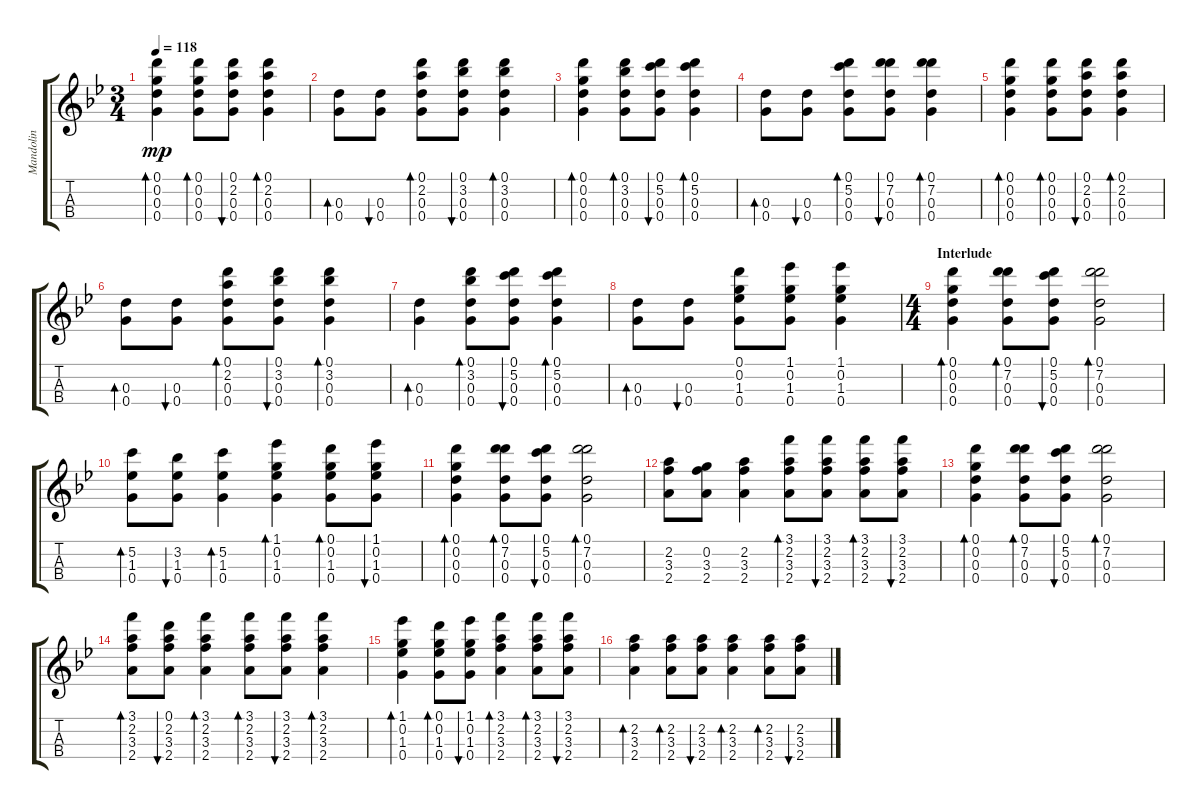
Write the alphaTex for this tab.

\track ("Mandolin" "Mandolin") {instrument acousticguitarsteel}
\staff {score tabs}
\tuning (D5 G4 D4 G3) {hide}
\ts (3 4)
\tempo 118
\clef g2
\ks gminor
(0.1 0.2 0.3 0.4).4{bd 60 dy mp} (0.1 0.2 0.3 0.4).8{bd 60} (0.1 2.2 0.3 0.4).8{bu 60} (0.1 2.2 0.3 0.4).4{bd 60} |
(0.3 0.4).8{bd 60} (0.3 0.4).8{bu 60} (0.1 2.2 0.3 0.4).8{bd 60} (0.1 3.2 0.3 0.4).8{bu 60} (0.1 3.2 0.3 0.4).4{bd 60} |
(0.1 0.2 0.3 0.4).4{bd 60} (0.1 3.2 0.3 0.4).8{bd 60} (0.1 5.2 0.3 0.4).8{bu 60} (0.1 5.2 0.3 0.4).4{bd 60} |
(0.3 0.4).8{bd 60} (0.3 0.4).8{bu 60} (0.1 5.2 0.3 0.4).8{bd 60} (0.1 7.2 0.3 0.4).8{bu 60} (0.1 7.2 0.3 0.4).4{bd 60} |
(0.1 0.2 0.3 0.4).4{bd 60} (0.1 0.2 0.3 0.4).8{bd 60} (0.1 2.2 0.3 0.4).8{bu 60} (0.1 2.2 0.3 0.4).4{bd 60} |
(0.3 0.4).8{bd 60} (0.3 0.4).8{bu 60} (0.1 2.2 0.3 0.4).8{bd 60} (0.1 3.2 0.3 0.4).8{bu 60} (0.1 3.2 0.3 0.4).4{bd 60} |
(0.3 0.4).4{bd 60} (0.1 3.2 0.3 0.4).8{bd 60} (0.1 5.2 0.3 0.4).8{bu 60} (0.1 5.2 0.3 0.4).4{bd 60} |
(0.3 0.4).8{bd 60} (0.3 0.4).8{bu 60} (0.1 0.2 1.3 0.4).8 (1.1 0.2 1.3 0.4).8 (1.1 0.2 1.3 0.4).4 |
\ts (4 4)
\section ("" "Interlude")
(0.1 0.2 0.3 0.4).4{bd 60} (0.1 7.2 0.3 0.4).8{bd 60} (0.1 5.2 0.3 0.4).8{bu 60} (0.1 7.2 0.3 0.4).2{bd 60} |
(5.2 1.3 0.4).8{bd 60} (3.2 1.3 0.4).8{bu 60} (5.2 1.3 0.4).4{bd 60} (1.1 0.2 1.3 0.4).4{bd 60} (0.1 0.2 1.3 0.4).8{bd 60} (1.1 0.2 1.3 0.4).8{bu 60} |
(0.1 0.2 0.3 0.4).4{bd 60} (0.1 7.2 0.3 0.4).8{bd 60} (0.1 5.2 0.3 0.4).8{bu 60} (0.1 7.2 0.3 0.4).2{bd 60} |
(2.2 3.3 2.4).8 (0.2 3.3 2.4).8 (2.2 3.3 2.4).4 (3.1 2.2 3.3 2.4).8{bd 60} (3.1 2.2 3.3 2.4).8{bu 60} (3.1 2.2 3.3 2.4).8{bd 60} (3.1 2.2 3.3 2.4).8{bu 60} |
(0.1 0.2 0.3 0.4).4{bd 60} (0.1 7.2 0.3 0.4).8{bd 60} (0.1 5.2 0.3 0.4).8{bu 60} (0.1 7.2 0.3 0.4).2{bd 60} |
(3.1 2.2 3.3 2.4).8{bd 60} (0.1 2.2 3.3 2.4).8{bu 30} (3.1 2.2 3.3 2.4).4{bd 30} (3.1 2.2 3.3 2.4).8{bd 60} (3.1 2.2 3.3 2.4).8{bu 30} (3.1 2.2 3.3 2.4).4{bd 30} |
(1.1 0.2 1.3 0.4).4{bd 60} (0.1 0.2 1.3 0.4).8{bd 60} (1.1 0.2 1.3 0.4).8{bu 60} (3.1 2.2 3.3 2.4).4{bd 30} (3.1 2.2 3.3 2.4).8{bd 60} (3.1 2.2 3.3 2.4).8{bu 30} |
(2.2 3.3 2.4).4{bd 30} (2.2 3.3 2.4).8{bd 60} (2.2 3.3 2.4).8{bu 30} (2.2 3.3 2.4).4{bd 30} (2.2 3.3 2.4).8{bd 60} (2.2 3.3 2.4).8{bu 30}
